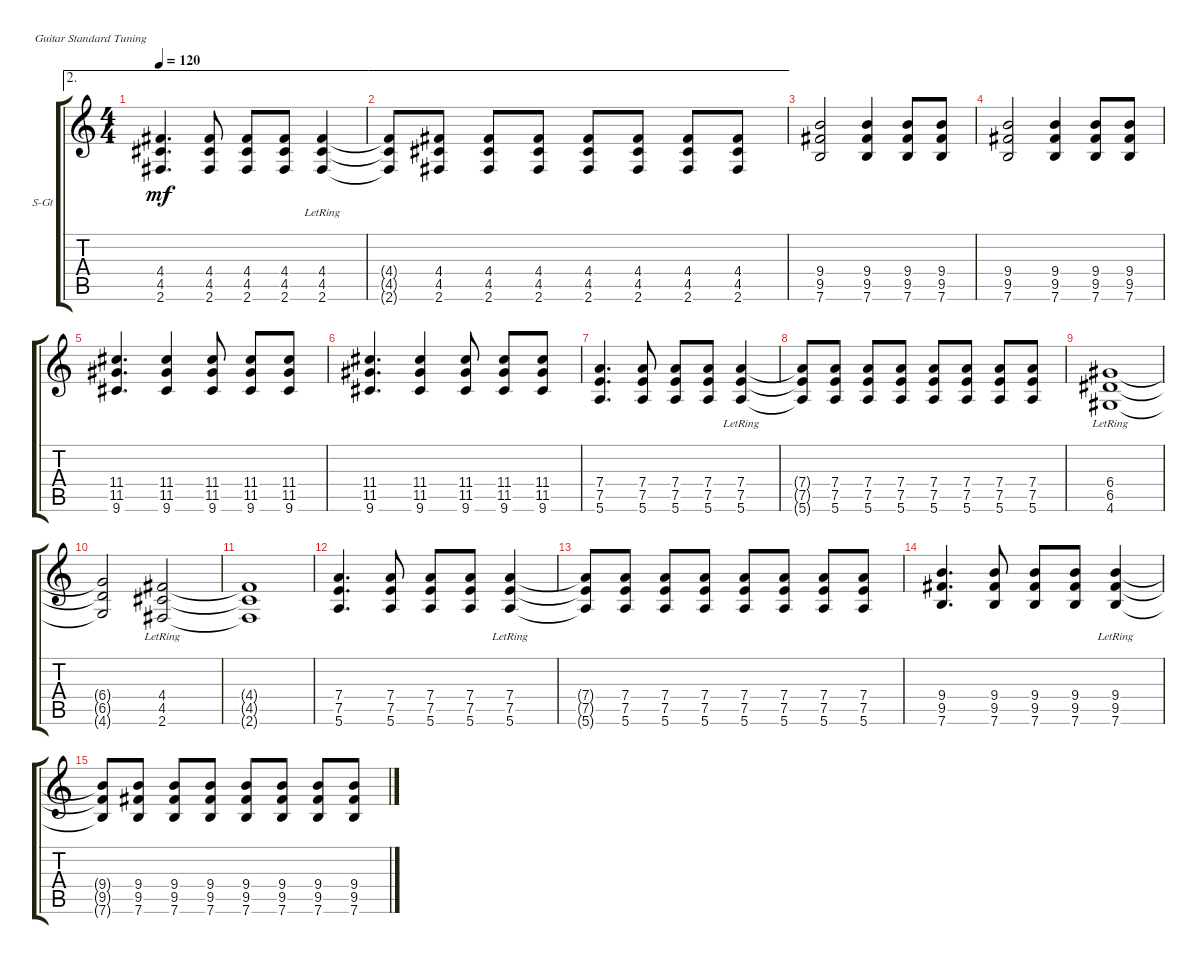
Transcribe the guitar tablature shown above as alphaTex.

\bracketExtendMode groupsimilarinstruments
\firstSystemTrackNameOrientation horizontal
\otherSystemsTrackNameOrientation horizontal
\track ("Guitar" "S-Gt") {instrument acousticguitarsteel}
\staff {score tabs}
\tuning (E4 B3 G3 D3 A2 E2)
\ae 2
\ts (4 4)
\tempo 120
\clef g2
\ks c
(2.6 4.5 4.4).4{d dy mf} (2.6 4.5 4.4).8 (2.6 4.5 4.4).8 (2.6 4.5 4.4).8 (2.6{lr} 4.5{lr} 4.4{lr}).4 |
\ae 2
(2.6{t} 4.5{t} 4.4{t}).8 (2.6 4.5 4.4).8 (2.6 4.5 4.4).8 (2.6 4.5 4.4).8 (2.6 4.5 4.4).8 (2.6 4.5 4.4).8 (2.6 4.5 4.4).8 (2.6 4.5 4.4).8 |
(7.6 9.5 9.4).2 (7.6 9.5 9.4).4 (7.6 9.5 9.4).8 (7.6 9.5 9.4).8 |
(7.6 9.5 9.4).2 (7.6 9.5 9.4).4 (7.6 9.5 9.4).8 (7.6 9.5 9.4).8 |
(9.6 11.5 11.4).4{d} (9.6 11.5 11.4).4 (9.6 11.5 11.4).8 (9.6 11.5 11.4).8 (9.6 11.5 11.4).8 |
(9.6 11.5 11.4).4{d} (9.6 11.5 11.4).4 (9.6 11.5 11.4).8 (9.6 11.5 11.4).8 (9.6 11.5 11.4).8 |
(5.6 7.5 7.4).4{d} (5.6 7.5 7.4).8 (5.6 7.5 7.4).8 (5.6 7.5 7.4).8 (5.6{lr} 7.5{lr} 7.4{lr}).4 |
(5.6{t} 7.5{t} 7.4{t}).8 (5.6 7.5 7.4).8 (5.6 7.5 7.4).8 (5.6 7.5 7.4).8 (5.6 7.5 7.4).8 (5.6 7.5 7.4).8 (5.6 7.5 7.4).8 (5.6 7.5 7.4).8 |
(4.6{lr} 6.5{lr} 6.4{lr}).1 |
(4.6{t} 6.5{t} 6.4{t}).2 (2.6{lr} 4.5{lr} 4.4{lr}).2 |
(2.6{t} 4.5{t} 4.4{t}).1 |
(5.6 7.5 7.4).4{d} (5.6 7.5 7.4).8 (5.6 7.5 7.4).8 (5.6 7.5 7.4).8 (5.6{lr} 7.5{lr} 7.4{lr}).4 |
(5.6{t} 7.5{t} 7.4{t}).8 (5.6 7.5 7.4).8 (5.6 7.5 7.4).8 (5.6 7.5 7.4).8 (5.6 7.5 7.4).8 (5.6 7.5 7.4).8 (5.6 7.5 7.4).8 (5.6 7.5 7.4).8 |
(7.6 9.5 9.4).4{d} (7.6 9.5 9.4).8 (7.6 9.5 9.4).8 (7.6 9.5 9.4).8 (7.6{lr} 9.5{lr} 9.4{lr}).4 |
(7.6{t} 9.5{t} 9.4{t}).8 (7.6 9.5 9.4).8 (7.6 9.5 9.4).8 (7.6 9.5 9.4).8 (7.6 9.5 9.4).8 (7.6 9.5 9.4).8 (7.6 9.5 9.4).8 (7.6 9.5 9.4).8
